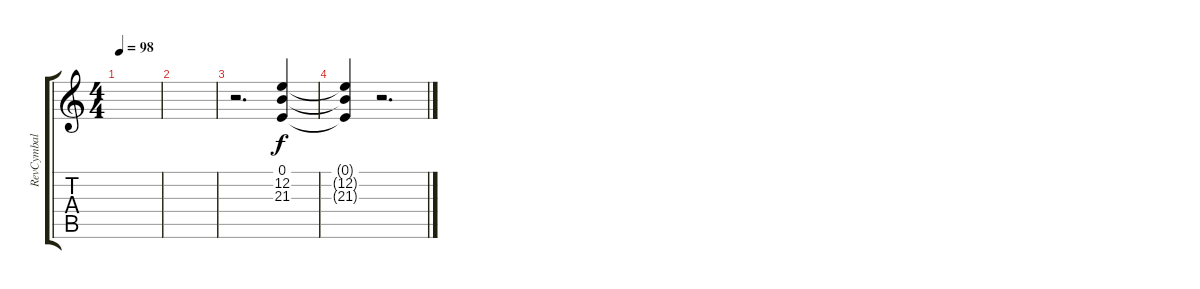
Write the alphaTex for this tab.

\track ("RevCymbal" "RevCymbal") {instrument reversecymbal}
\staff {score tabs}
\tuning (E4 B3 G3 D3 A2 E2) {hide}
\ts (4 4)
\tempo 98
\clef g2
\ks c
|
|
r.2{d} (0.1 12.2 21.3).4 |
(0.1{t} 12.2{t} 21.3{t}).4 r.2{d}
